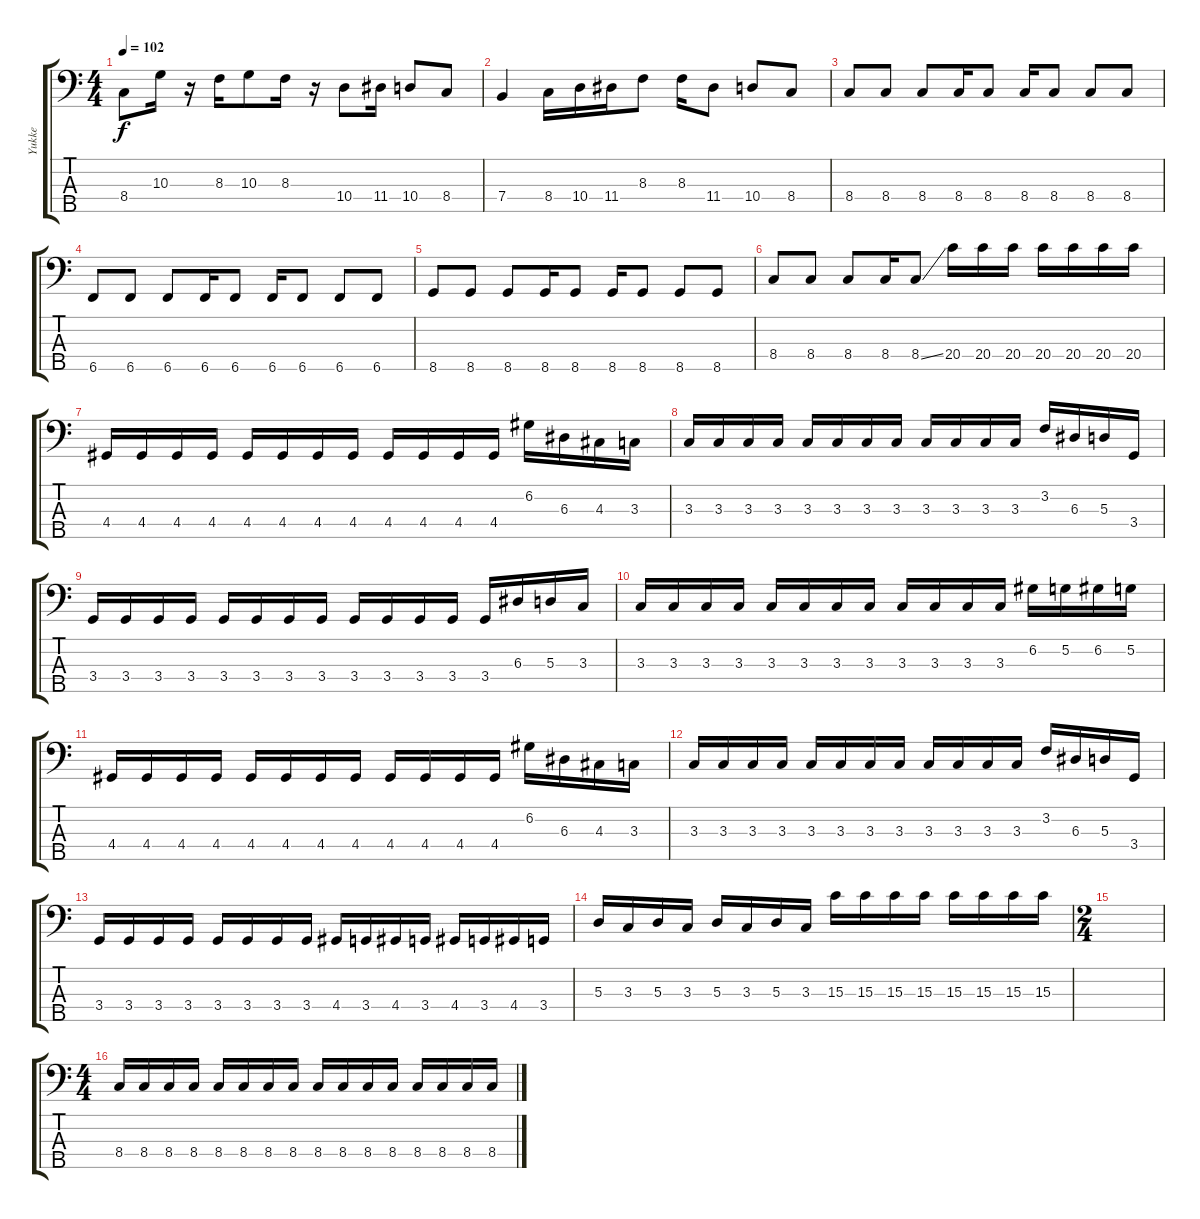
\track ("Yukke" "Yukke") {instrument electricbassfinger}
\staff {score tabs}
\tuning (G2 D2 A1 E1 B0) {hide}
\ts (4 4)
\tempo 102
\clef f4
\ks c
8.4.8{dy f} 10.3.16 r.16 8.3.16 10.3.8 8.3.16 r.16 10.4.8 11.4.16 10.4.8 8.4.8 |
7.4.4 8.4.16 10.4.16 11.4.16 8.3.8 8.3.16 11.4.8 10.4.8 8.4.8 |
8.4.8 8.4.8 8.4.8 8.4.16 8.4.8 8.4.16 8.4.8 8.4.8 8.4.8 |
6.5.8 6.5.8 6.5.8 6.5.16 6.5.8 6.5.16 6.5.8 6.5.8 6.5.8 |
8.5.8 8.5.8 8.5.8 8.5.16 8.5.8 8.5.16 8.5.8 8.5.8 8.5.8 |
8.4.8 8.4.8 8.4.8 8.4.16 8.4{ss}.8 20.4.16 20.4.16 20.4.16 20.4.16 20.4.16 20.4.16 20.4.16 |
4.4.16 4.4.16 4.4.16 4.4.16 4.4.16 4.4.16 4.4.16 4.4.16 4.4.16 4.4.16 4.4.16 4.4.16 6.2.16 6.3.16 4.3.16 3.3.16 |
3.3.16 3.3.16 3.3.16 3.3.16 3.3.16 3.3.16 3.3.16 3.3.16 3.3.16 3.3.16 3.3.16 3.3.16 3.2.16 6.3.16 5.3.16 3.4.16 |
3.4.16 3.4.16 3.4.16 3.4.16 3.4.16 3.4.16 3.4.16 3.4.16 3.4.16 3.4.16 3.4.16 3.4.16 3.4.16 6.3.16 5.3.16 3.3.16 |
3.3.16 3.3.16 3.3.16 3.3.16 3.3.16 3.3.16 3.3.16 3.3.16 3.3.16 3.3.16 3.3.16 3.3.16 6.2.16 5.2.16 6.2.16 5.2.16 |
4.4.16 4.4.16 4.4.16 4.4.16 4.4.16 4.4.16 4.4.16 4.4.16 4.4.16 4.4.16 4.4.16 4.4.16 6.2.16 6.3.16 4.3.16 3.3.16 |
3.3.16 3.3.16 3.3.16 3.3.16 3.3.16 3.3.16 3.3.16 3.3.16 3.3.16 3.3.16 3.3.16 3.3.16 3.2.16 6.3.16 5.3.16 3.4.16 |
3.4.16 3.4.16 3.4.16 3.4.16 3.4.16 3.4.16 3.4.16 3.4.16 4.4.16 3.4.16 4.4.16 3.4.16 4.4.16 3.4.16 4.4.16 3.4.16 |
5.3.16 3.3.16 5.3.16 3.3.16 5.3.16 3.3.16 5.3.16 3.3.16 15.3.16 15.3.16 15.3.16 15.3.16 15.3.16 15.3.16 15.3.16 15.3.16 |
\ts (2 4)
|
\ts (4 4)
8.4.16 8.4.16 8.4.16 8.4.16 8.4.16 8.4.16 8.4.16 8.4.16 8.4.16 8.4.16 8.4.16 8.4.16 8.4.16 8.4.16 8.4.16 8.4.16
